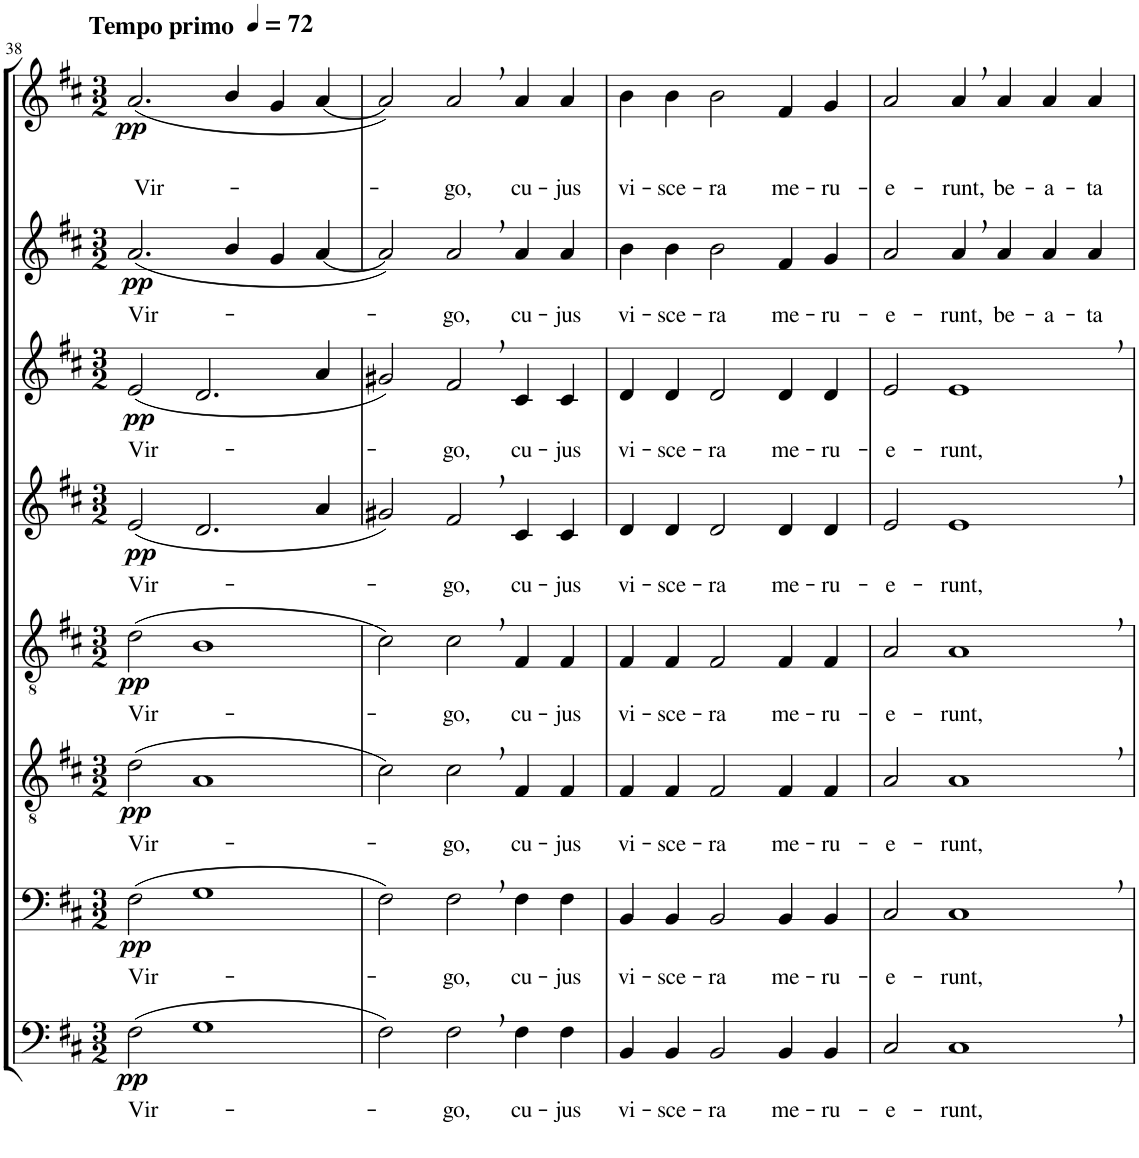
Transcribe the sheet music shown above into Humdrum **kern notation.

**kern	**text	**dynam	**kern	**text	**dynam	**kern	**text	**dynam	**kern	**text	**dynam	**kern	**text	**dynam	**kern	**text	**dynam	**kern	**text	**dynam	**kern	**text	**text	**dynam
*part8	*part8	*part8	*part7	*part7	*part7	*part6	*part6	*part6	*part5	*part5	*part5	*part4	*part4	*part4	*part3	*part3	*part3	*part2	*part2	*part2	*part1	*part1	*part1	*part1
*staff8	*staff8	*staff8	*staff7	*staff7	*staff7	*staff6	*staff6	*staff6	*staff5	*staff5	*staff5	*staff4	*staff4	*staff4	*staff3	*staff3	*staff3	*staff2	*staff2	*staff2	*staff1	*staff1	*staff1	*staff1
*I"Bassi II	*	*	*I"Bassi I	*	*	*I"Tenori II	*	*	*I"Tenori I	*	*	*I"Contralti II	*	*	*I"Contralti I	*	*	*I"Soprani II	*	*	*I"Soprani I	*	*	*
!!LO:PB:g=z
*clefF4	*	*	*clefF4	*	*	*clefGv2	*	*	*clefGv2	*	*	*clefG2	*	*	*clefG2	*	*	*clefG2	*	*	*clefG2	*	*	*
*k[f#c#]	*	*	*k[f#c#]	*	*	*k[f#c#]	*	*	*k[f#c#]	*	*	*k[f#c#]	*	*	*k[f#c#]	*	*	*k[f#c#]	*	*	*k[f#c#]	*	*	*
*D:	*	*	*D:	*	*	*D:	*	*	*D:	*	*	*D:	*	*	*D:	*	*	*D:	*	*	*D:	*	*	*
*M3/2	*	*	*M3/2	*	*	*M3/2	*	*	*M3/2	*	*	*M3/2	*	*	*M3/2	*	*	*M3/2	*	*	*M3/2	*	*	*
*MM72	*	*	*MM72	*	*	*MM72	*	*	*MM72	*	*	*MM72	*	*	*MM72	*	*	*MM72	*	*	*MM72	*	*	*
=38	=38	=38	=38	=38	=38	=38	=38	=38	=38	=38	=38	=38	=38	=38	=38	=38	=38	=38	=38	=38	=38	=38	=38	=38
!	!	!	!	!	!	!	!	!	!	!	!	!	!	!	!	!	!	!	!	!	!LO:TX:a:B:t=Tempo primo	!	!	!
!	!LO:LY:b	!LO:DY:b	!	!LO:LY:b	!LO:DY:b	!	!LO:LY:b	!LO:DY:b	!	!LO:LY:b	!LO:DY:b	!	!LO:LY:b	!LO:DY:b	!	!LO:LY:b	!LO:DY:b	!	!LO:LY:b	!LO:DY:b	!	!	!LO:LY:b	!LO:DY:b
(2F#\	Vir-	pp	(2F#\	Vir-	pp	(2d\	Vir-	pp	(2d\	Vir-	pp	(2e/	Vir-	pp	(2e/	Vir-	pp	(2.a/	Vir-	pp	(2.a/	.	Vir-	pp
1G	.	.	1G	.	.	1A	.	.	1B	.	.	2.d/	.	.	2.d/	.	.	.	.	.	.	.	.	.
.	.	.	.	.	.	.	.	.	.	.	.	.	.	.	.	.	.	4b/	.	.	4b/	.	.	.
.	.	.	.	.	.	.	.	.	.	.	.	.	.	.	.	.	.	4g/	.	.	4g/	.	.	.
.	.	.	.	.	.	.	.	.	.	.	.	4a/	.	.	4a/	.	.	[4a/	.	.	[4a/	.	.	.
=39	=39	=39	=39	=39	=39	=39	=39	=39	=39	=39	=39	=39	=39	=39	=39	=39	=39	=39	=39	=39	=39	=39	=39	=39
2F#\)	.	.	2F#\)	.	.	2c#\)	.	.	2c#\)	.	.	2g#X/)	.	.	2g#X/)	.	.	2a/])	.	.	2a/])	.	.	.
!	!LO:LY:b	!	!	!LO:LY:b	!	!	!LO:LY:b	!	!	!LO:LY:b	!	!	!LO:LY:b	!	!	!LO:LY:b	!	!	!LO:LY:b	!	!	!	!LO:LY:b	!
2F#,\	-go,	.	2F#,\	-go,	.	2c#,\	-go,	.	2c#,\	-go,	.	2f#,/	-go,	.	2f#,/	-go,	.	2a,/	-go,	.	2a,/	.	-go,	.
!	!LO:LY:b	!	!	!LO:LY:b	!	!	!LO:LY:b	!	!	!LO:LY:b	!	!	!LO:LY:b	!	!	!LO:LY:b	!	!	!LO:LY:b	!	!	!	!LO:LY:b	!
4F#\	cu-	.	4F#\	cu-	.	4F#/	cu-	.	4F#/	cu-	.	4c#/	cu-	.	4c#/	cu-	.	4a/	cu-	.	4a/	.	cu-	.
!	!LO:LY:b	!	!	!LO:LY:b	!	!	!LO:LY:b	!	!	!LO:LY:b	!	!	!LO:LY:b	!	!	!LO:LY:b	!	!	!LO:LY:b	!	!	!	!LO:LY:b	!
4F#\	-jus	.	4F#\	-jus	.	4F#/	-jus	.	4F#/	-jus	.	4c#/	-jus	.	4c#/	-jus	.	4a/	-jus	.	4a/	.	-jus	.
=40	=40	=40	=40	=40	=40	=40	=40	=40	=40	=40	=40	=40	=40	=40	=40	=40	=40	=40	=40	=40	=40	=40	=40	=40
!	!LO:LY:b	!	!	!LO:LY:b	!	!	!LO:LY:b	!	!	!LO:LY:b	!	!	!LO:LY:b	!	!	!LO:LY:b	!	!	!LO:LY:b	!	!	!	!LO:LY:b	!
4BB/	vi-	.	4BB/	vi-	.	4F#/	vi-	.	4F#/	vi-	.	4d/	vi-	.	4d/	vi-	.	4b\	vi-	.	4b\	.	vi-	.
!	!LO:LY:b	!	!	!LO:LY:b	!	!	!LO:LY:b	!	!	!LO:LY:b	!	!	!LO:LY:b	!	!	!LO:LY:b	!	!	!LO:LY:b	!	!	!	!LO:LY:b	!
4BB/	-sce-	.	4BB/	-sce-	.	4F#/	-sce-	.	4F#/	-sce-	.	4d/	-sce-	.	4d/	-sce-	.	4b\	-sce-	.	4b\	.	-sce-	.
!	!LO:LY:b	!	!	!LO:LY:b	!	!	!LO:LY:b	!	!	!LO:LY:b	!	!	!LO:LY:b	!	!	!LO:LY:b	!	!	!LO:LY:b	!	!	!	!LO:LY:b	!
2BB/	-ra	.	2BB/	-ra	.	2F#/	-ra	.	2F#/	-ra	.	2d/	-ra	.	2d/	-ra	.	2b\	-ra	.	2b\	.	-ra	.
!	!LO:LY:b	!	!	!LO:LY:b	!	!	!LO:LY:b	!	!	!LO:LY:b	!	!	!LO:LY:b	!	!	!LO:LY:b	!	!	!LO:LY:b	!	!	!	!LO:LY:b	!
4BB/	me-	.	4BB/	me-	.	4F#/	me-	.	4F#/	me-	.	4d/	me-	.	4d/	me-	.	4f#/	me-	.	4f#/	.	me-	.
!	!LO:LY:b	!	!	!LO:LY:b	!	!	!LO:LY:b	!	!	!LO:LY:b	!	!	!LO:LY:b	!	!	!LO:LY:b	!	!	!LO:LY:b	!	!	!	!LO:LY:b	!
4BB/	-ru-	.	4BB/	-ru-	.	4F#/	-ru-	.	4F#/	-ru-	.	4d/	-ru-	.	4d/	-ru-	.	4g/	-ru-	.	4g/	.	-ru-	.
=41	=41	=41	=41	=41	=41	=41	=41	=41	=41	=41	=41	=41	=41	=41	=41	=41	=41	=41	=41	=41	=41	=41	=41	=41
!	!LO:LY:b	!	!	!LO:LY:b	!	!	!LO:LY:b	!	!	!LO:LY:b	!	!	!LO:LY:b	!	!	!LO:LY:b	!	!	!LO:LY:b	!	!	!	!LO:LY:b	!
2C#/	-e-	.	2C#/	-e-	.	2A/	-e-	.	2A/	-e-	.	2e/	-e-	.	2e/	-e-	.	2a/	-e-	.	2a/	.	-e-	.
!	!LO:LY:b	!	!	!LO:LY:b	!	!	!LO:LY:b	!	!	!LO:LY:b	!	!	!LO:LY:b	!	!	!LO:LY:b	!	!	!LO:LY:b	!	!	!	!LO:LY:b	!
1C#,	-runt,	.	1C#,	-runt,	.	1A,	-runt,	.	1A,	-runt,	.	1e,	-runt,	.	1e,	-runt,	.	4a,/	-runt,	.	4a,/	.	-runt,	.
!	!	!	!	!	!	!	!	!	!	!	!	!	!	!	!	!	!	!	!LO:LY:b	!	!	!	!LO:LY:b	!
.	.	.	.	.	.	.	.	.	.	.	.	.	.	.	.	.	.	4a/	be-	.	4a/	.	be-	.
!	!	!	!	!	!	!	!	!	!	!	!	!	!	!	!	!	!	!	!LO:LY:b	!	!	!	!LO:LY:b	!
.	.	.	.	.	.	.	.	.	.	.	.	.	.	.	.	.	.	4a/	-a-	.	4a/	.	-a-	.
!	!	!	!	!	!	!	!	!	!	!	!	!	!	!	!	!	!	!	!LO:LY:b	!	!	!	!LO:LY:b	!
.	.	.	.	.	.	.	.	.	.	.	.	.	.	.	.	.	.	4a/	-ta	.	4a/	.	-ta	.
=	=	=	=	=	=	=	=	=	=	=	=	=	=	=	=	=	=	=	=	=	=	=	=	=
*-	*-	*-	*-	*-	*-	*-	*-	*-	*-	*-	*-	*-	*-	*-	*-	*-	*-	*-	*-	*-	*-	*-	*-	*-
